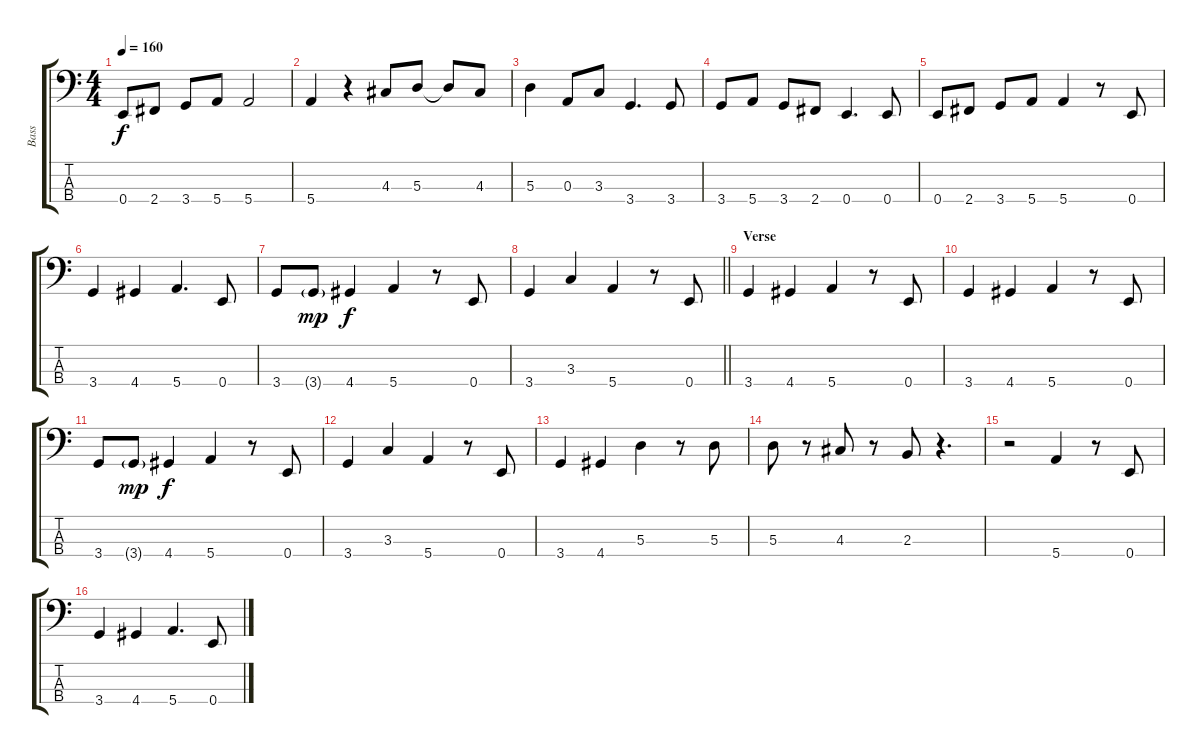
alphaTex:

\track ("Bass" "Bass") {instrument overdrivenguitar}
\staff {score tabs}
\tuning (G2 D2 A1 E1) {hide}
\ts (4 4)
\tempo 160
\clef f4
\ks c
0.4.8{dy f} 2.4.8 3.4.8 5.4.8 5.4.2 |
5.4.4 r.4 4.3.8 5.3.8 5.3{t}.8 4.3.8 |
5.3.4 0.3.8 3.3.8 3.4.4{d} 3.4.8 |
3.4.8 5.4.8 3.4.8 2.4.8 0.4.4{d} 0.4.8 |
0.4.8 2.4.8 3.4.8 5.4.8 5.4.4 r.8 0.4.8 |
3.4.4 4.4.4 5.4.4{d} 0.4.8 |
3.4.8 3.4{g}.8{dy mp} 4.4.4{dy f} 5.4.4 r.8 0.4.8 |
\barLineRight lightlight
3.4.4 3.3.4 5.4.4 r.8 0.4.8 |
\section ("" "Verse")
3.4.4 4.4.4 5.4.4 r.8 0.4.8 |
3.4.4 4.4.4 5.4.4 r.8 0.4.8 |
3.4.8 3.4{g}.8{dy mp} 4.4.4{dy f} 5.4.4 r.8 0.4.8 |
3.4.4 3.3.4 5.4.4 r.8 0.4.8 |
3.4.4 4.4.4 5.3.4 r.8 5.3.8 |
5.3.8 r.8 4.3.8 r.8 2.3.8 r.4{d} |
r.2 5.4.4 r.8 0.4.8 |
3.4.4 4.4.4 5.4.4{d} 0.4.8
